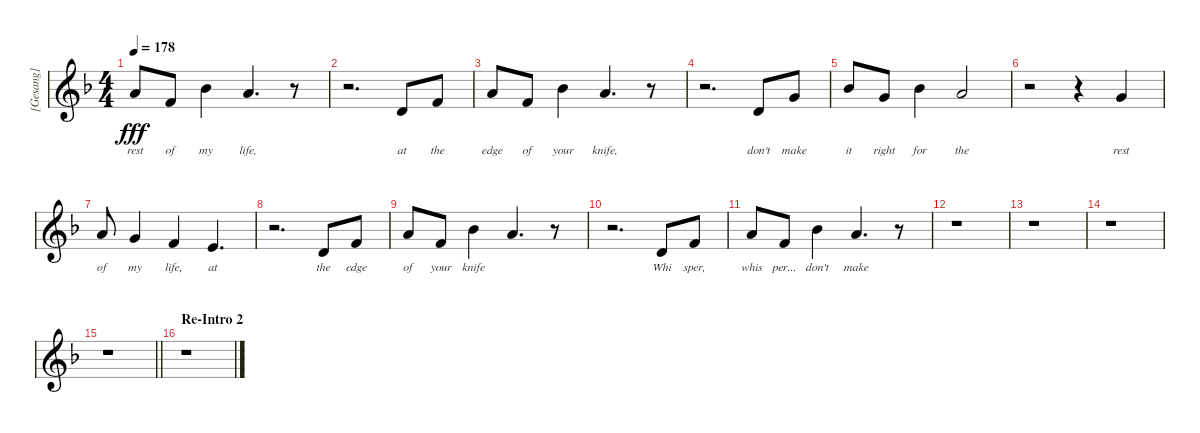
\track ("[Gesang]" "[Gesang]") {instrument tenorsax}
\staff {score}
\tuning (E4 B3 G3 D3 A2 D2) {hide}
\ts (4 4)
\tempo 178
\clef g2
\ks dminor
10.2.8{lyrics (0 "rest") lyrics (1 "") lyrics (2 "") lyrics (3 "") lyrics (4 "") dy fff} 6.2.8{lyrics (0 "of") lyrics (1 "") lyrics (2 "") lyrics (3 "") lyrics (4 "")} 11.2.4{lyrics (0 "my") lyrics (1 "") lyrics (2 "") lyrics (3 "") lyrics (4 "")} 10.2.4{d lyrics (0 "life,") lyrics (1 "") lyrics (2 "") lyrics (3 "") lyrics (4 "")} r.8 |
r.2{d} 3.2.8{lyrics (0 "at") lyrics (1 "") lyrics (2 "") lyrics (3 "") lyrics (4 "")} 6.2.8{lyrics (0 "the") lyrics (1 "") lyrics (2 "") lyrics (3 "") lyrics (4 "")} |
10.2.8{lyrics (0 "edge") lyrics (1 "") lyrics (2 "") lyrics (3 "") lyrics (4 "")} 6.2.8{lyrics (0 "of") lyrics (1 "") lyrics (2 "") lyrics (3 "") lyrics (4 "")} 11.2.4{lyrics (0 "your") lyrics (1 "") lyrics (2 "") lyrics (3 "") lyrics (4 "")} 10.2.4{d lyrics (0 "knife,") lyrics (1 "") lyrics (2 "") lyrics (3 "") lyrics (4 "")} r.8 |
r.2{d} 3.2.8{lyrics (0 "don't") lyrics (1 "") lyrics (2 "") lyrics (3 "") lyrics (4 "")} 8.2.8{lyrics (0 "make") lyrics (1 "") lyrics (2 "") lyrics (3 "") lyrics (4 "")} |
11.2.8{lyrics (0 "it") lyrics (1 "") lyrics (2 "") lyrics (3 "") lyrics (4 "")} 8.2.8{lyrics (0 "right") lyrics (1 "") lyrics (2 "") lyrics (3 "") lyrics (4 "")} 11.2.4{lyrics (0 "for") lyrics (1 "") lyrics (2 "") lyrics (3 "") lyrics (4 "")} 10.2.2{lyrics (0 "the") lyrics (1 "") lyrics (2 "") lyrics (3 "") lyrics (4 "")} |
r.2 r.4 8.2.4{lyrics (0 "rest") lyrics (1 "") lyrics (2 "") lyrics (3 "") lyrics (4 "")} |
10.2.8{lyrics (0 "of") lyrics (1 "") lyrics (2 "") lyrics (3 "") lyrics (4 "")} 8.2.4{lyrics (0 "my") lyrics (1 "") lyrics (2 "") lyrics (3 "") lyrics (4 "")} 6.2.4{lyrics (0 "life,") lyrics (1 "") lyrics (2 "") lyrics (3 "") lyrics (4 "")} 5.2.4{d lyrics (0 "at") lyrics (1 "") lyrics (2 "") lyrics (3 "") lyrics (4 "")} |
r.2{d} 3.2.8{lyrics (0 "the") lyrics (1 "") lyrics (2 "") lyrics (3 "") lyrics (4 "")} 6.2.8{lyrics (0 "edge") lyrics (1 "") lyrics (2 "") lyrics (3 "") lyrics (4 "")} |
10.2.8{lyrics (0 "of") lyrics (1 "") lyrics (2 "") lyrics (3 "") lyrics (4 "")} 6.2.8{lyrics (0 "your") lyrics (1 "") lyrics (2 "") lyrics (3 "") lyrics (4 "")} 11.2.4{lyrics (0 "knife") lyrics (1 "") lyrics (2 "") lyrics (3 "") lyrics (4 "")} 10.2.4{d lyrics (0 "") lyrics (1 "") lyrics (2 "") lyrics (3 "") lyrics (4 "")} r.8 |
r.2{d} 3.2.8{lyrics (0 "Whi") lyrics (1 "") lyrics (2 "") lyrics (3 "") lyrics (4 "")} 6.2.8{lyrics (0 "sper,") lyrics (1 "") lyrics (2 "") lyrics (3 "") lyrics (4 "")} |
10.2.8{lyrics (0 "whis") lyrics (1 "") lyrics (2 "") lyrics (3 "") lyrics (4 "")} 6.2.8{lyrics (0 "per...") lyrics (1 "") lyrics (2 "") lyrics (3 "") lyrics (4 "")} 11.2.4{lyrics (0 "don't") lyrics (1 "") lyrics (2 "") lyrics (3 "") lyrics (4 "")} 10.2.4{d lyrics (0 "make") lyrics (1 "") lyrics (2 "") lyrics (3 "") lyrics (4 "")} r.8 |
r.1 |
r.1 |
r.1 |
\barLineRight lightlight
r.1 |
\section ("" "Re-Intro 2")
r.1
